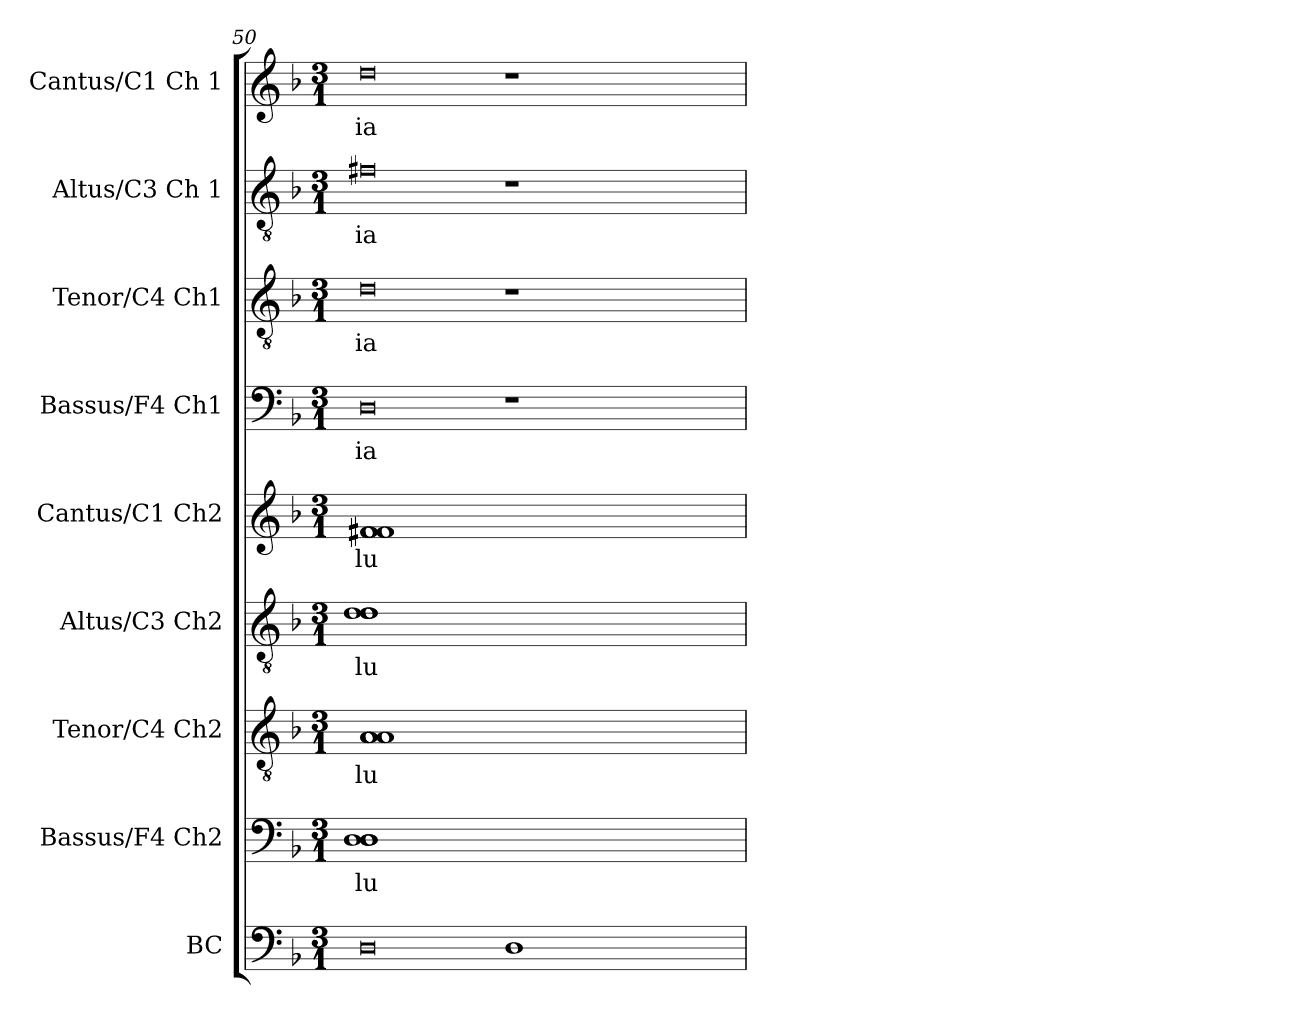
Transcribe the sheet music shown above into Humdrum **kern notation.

**kern	**kern	**text	**kern	**text	**kern	**text	**kern	**text	**kern	**text	**kern	**text	**kern	**text	**kern	**text
*part9	*part8	*part8	*part7	*part7	*part6	*part6	*part5	*part5	*part4	*part4	*part3	*part3	*part2	*part2	*part1	*part1
*staff9	*staff8	*staff8	*staff7	*staff7	*staff6	*staff6	*staff5	*staff5	*staff4	*staff4	*staff3	*staff3	*staff2	*staff2	*staff1	*staff1
*I"BC	*I"Bassus/F4  Ch2	*	*I"Tenor/C4  Ch2	*	*I"Altus/C3  Ch2	*	*I"Cantus/C1  Ch2	*	*I"Bassus/F4  Ch1	*	*I"Tenor/C4  Ch1	*	*I"Altus/C3  Ch 1	*	*I"Cantus/C1  Ch 1	*
*	*I'Ch	*	*I'Ch	*	*I'Ch	*	*I'Ch	*	*I'Ch	*	*I'Ch	*	*I'Ch	*	*I'Ch	*
*clefF4	*clefF4	*	*clefGv2	*	*clefGv2	*	*clefG2	*	*clefF4	*	*clefGv2	*	*clefGv2	*	*clefG2	*
*k[b-]	*k[b-]	*	*k[b-]	*	*k[b-]	*	*k[b-]	*	*k[b-]	*	*k[b-]	*	*k[b-]	*	*k[b-]	*
*F:	*F:	*	*F:	*	*F:	*	*F:	*	*F:	*	*F:	*	*F:	*	*F:	*
*M3/1	*M3/1	*	*M3/1	*	*M3/1	*	*M3/1	*	*M3/1	*	*M3/1	*	*M3/1	*	*M3/1	*
=50	=50	=50	=50	=50	=50	=50	=50	=50	=50	=50	=50	=50	=50	=50	=50	=50
!	!LO:N:vis=1	!LO:LY:b:cj	!LO:N:vis=1	!LO:LY:b:cj	!LO:N:vis=1	!LO:LY:b:cj	!LO:N:vis=1	!LO:LY:b:cj	!	!LO:LY:b:cj	!	!LO:LY:b:cj	!	!LO:LY:b:cj	!	!LO:LY:b:cj
0D	0.D 0.D 0.D	-lu-	0.A 0.A 0.A	-lu-	0.d 0.d 0.d	-lu-	0.f#X 0.f# 0.f#	-lu-	0D	-ia	0d	-ia	0f#X	-ia	0dd	-ia
!	!	!	!	!	!	!	!	!	!LO:N:vis=1	!	!LO:N:vis=1	!	!LO:N:vis=1	!	!LO:N:vis=1	!
1D	.	.	.	.	.	.	.	.	0.r	.	0.r	.	0.r	.	0.r	.
0ryy	0ryy	.	0ryy	.	0ryy	.	0ryy	.	.	.	.	.	.	.	.	.
=	=	=	=	=	=	=	=	=	=	=	=	=	=	=	=	=
*-	*-	*-	*-	*-	*-	*-	*-	*-	*-	*-	*-	*-	*-	*-	*-	*-
